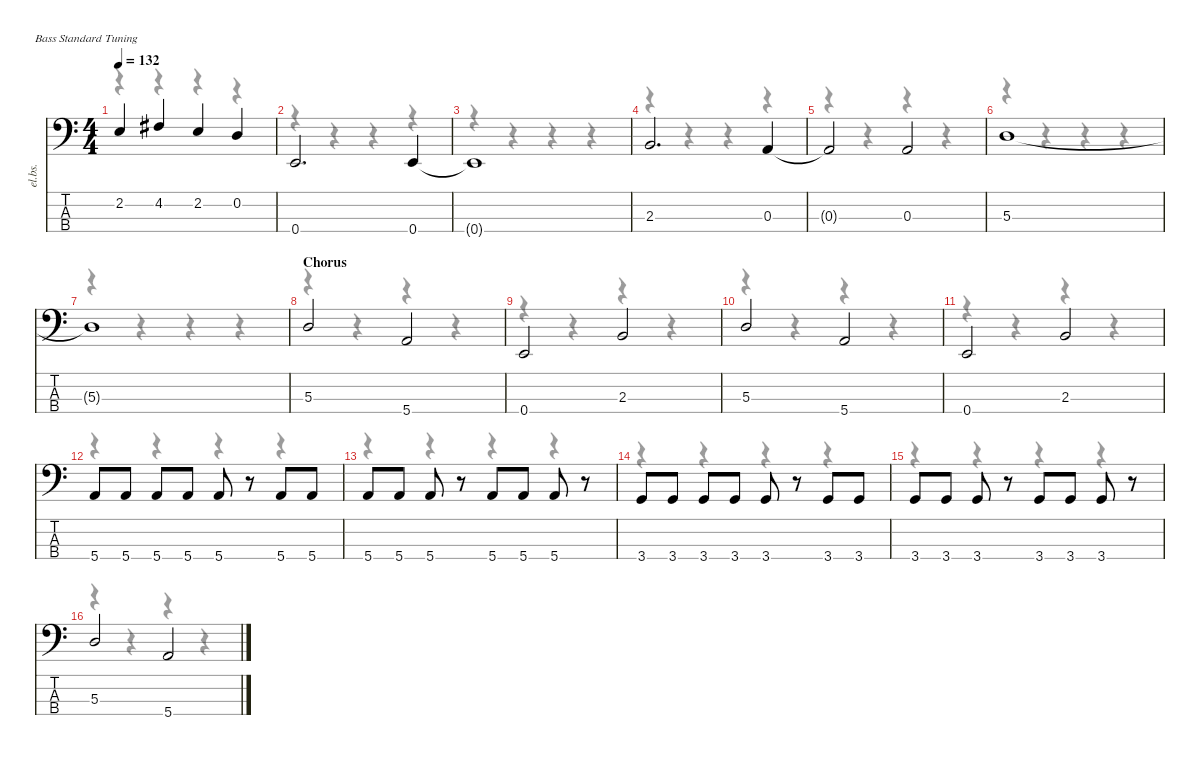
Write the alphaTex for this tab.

\defaultSystemsLayout 4
\hideDynamics
\bracketExtendMode nobrackets
\otherSystemsTrackNameOrientation horizontal
\track ("Bass" "el.bs.") {instrument electricbasspick}
\staff {score tabs}
\tuning (G2 D2 A1 E1)
\voice
\ts (4 4)
\tempo 132
\clef f4
\ks c
2.2.4{dy f beam Up} 4.2{acc #}.4{beam Up} 2.2.4{beam Up} 0.2.4{beam Up} |
0.4.2{d beam Up} 0.4.4{beam Up} |
0.4{t}.1{beam Up} |
2.3.2{d beam Up} 0.3.4{beam Up} |
0.3{t}.2{beam Up} 0.3.2{beam Up} |
5.3.1{beam Up} |
5.3{t}.1{beam Up} |
\section ("" "Chorus")
5.3.2{beam Up} 5.4.2{beam Up} |
0.4.2{beam Up} 2.3.2{beam Up} |
5.3.2{beam Up} 5.4.2{beam Up} |
0.4.2{beam Up} 2.3.2{beam Up} |
5.4.8{beam Up} 5.4.8{beam Up} 5.4.8{beam Up} 5.4.8{beam Up} 5.4.8{beam Up} r.8{beam Up} 5.4.8{beam Up} 5.4.8{beam Up} |
5.4.8{beam Up} 5.4.8{beam Up} 5.4.8{beam Up} r.8{beam Up} 5.4.8{beam Up} 5.4.8{beam Up} 5.4.8{beam Up} r.8{beam Up} |
3.4.8{beam Up} 3.4.8{beam Up} 3.4.8{beam Up} 3.4.8{beam Up} 3.4.8{beam Up} r.8{beam Up} 3.4.8{beam Up} 3.4.8{beam Up} |
3.4.8{beam Up} 3.4.8{beam Up} 3.4.8{beam Up} r.8{beam Up} 3.4.8{beam Up} 3.4.8{beam Up} 3.4.8{beam Up} r.8{beam Up} |
5.3.2{beam Up} 5.4.2{beam Up}
\voice
\clef f4
\ottava regular
\simile none
\ks c
r.4{dy mf beam Down} r.4{beam Down} r.4{beam Down} r.4{beam Down} |
r.4{beam Down} r.4{beam Down} r.4{beam Down} r.4{beam Down} |
r.4{beam Down} r.4{beam Down} r.4{beam Down} r.4{beam Down} |
r.4{beam Down} r.4{beam Down} r.4{beam Down} r.4{beam Down} |
r.4{beam Down} r.4{beam Down} r.4{beam Down} r.4{beam Down} |
r.4{beam Down} r.4{beam Down} r.4{beam Down} r.4{beam Down} |
r.4{beam Down} r.4{beam Down} r.4{beam Down} r.4{beam Down} |
r.4{beam Down} r.4{beam Down} r.4{beam Down} r.4{beam Down} |
r.4{beam Down} r.4{beam Down} r.4{beam Down} r.4{beam Down} |
r.4{beam Down} r.4{beam Down} r.4{beam Down} r.4{beam Down} |
r.4{beam Down} r.4{beam Down} r.4{beam Down} r.4{beam Down} |
r.4{beam Down} r.4{beam Down} r.4{beam Down} r.4{beam Down} |
r.4{beam Down} r.4{beam Down} r.4{beam Down} r.4{beam Down} |
r.4{beam Down} r.4{beam Down} r.4{beam Down} r.4{beam Down} |
r.4{beam Down} r.4{beam Down} r.4{beam Down} r.4{beam Down} |
r.4{beam Down} r.4{beam Down} r.4{beam Down} r.4{beam Down}
